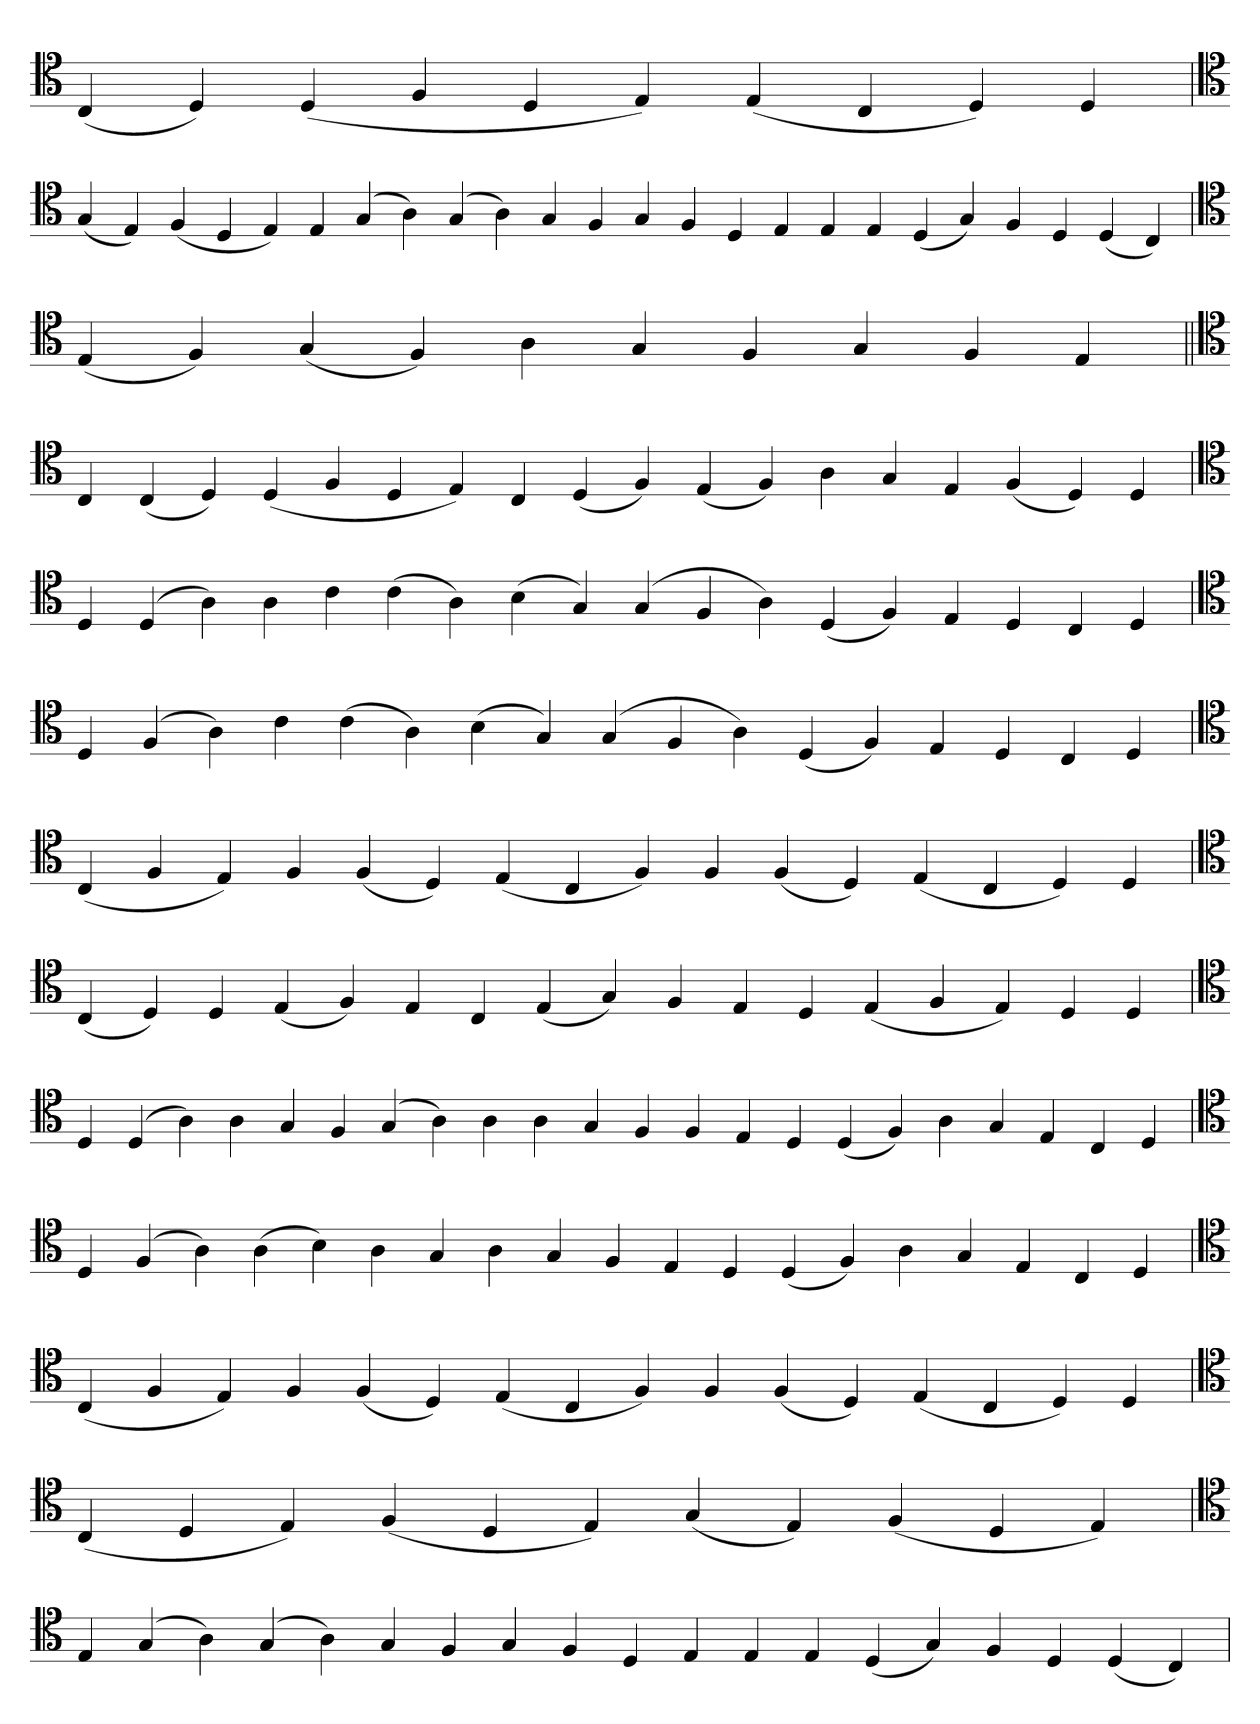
**kern
*part1
*staff1
*clefC4
=
(4C
4D)
(4D
4F
4D
4E)
(4E
4C
4D)
4D
=`
*clefC4
(4G
4E)
(4F
4D
4E)
4E
(4G
4A)
(4G
4A)
4G
4F
4G
4F
4D
4E
4E
4E
(4D
4G)
4F
4D
(4D
4C)
=`
*clefC4
(4E
4F)
(4G
4F)
4A
4G
4F
4G
4F
4E
=||
*clefC4
4C
(4C
4D)
(4D
4F
4D
4E)
4C
(4D
4F)
(4E
4F)
4A
4G
4E
(4F
4D)
4D
=`
*clefC4
4D
(4D
4A)
4A
4c
(4c
4A)
(4B
4G)
(4G
4F
4A)
(4D
4F)
4E
4D
4C
4D
='
*clefC4
4D
(4F
4A)
4c
(4c
4A)
(4B
4G)
(4G
4F
4A)
(4D
4F)
4E
4D
4C
4D
=`
*clefC4
(4C
4F
4E)
4F
(4F
4D)
(4E
4C
4F)
4F
(4F
4D)
(4E
4C
4D)
4D
=`
*clefC4
(4C
4D)
4D
(4E
4F)
4E
4C
(4E
4G)
4F
4E
4D
(4E
4F
4E)
4D
4D
=
*clefC4
4D
(4D
4A)
4A
4G
4F
(4G
4A)
4A
4A
4G
4F
4F
4E
4D
(4D
4F)
4A
4G
4E
4C
4D
='
*clefC4
4D
(4F
4A)
(4A
4B)
4A
4G
4A
4G
4F
4E
4D
(4D
4F)
4A
4G
4E
4C
4D
=`
*clefC4
(4C
4F
4E)
4F
(4F
4D)
(4E
4C
4F)
4F
(4F
4D)
(4E
4C
4D)
4D
=`
*clefC4
(4C
4D
4E)
(4F
4D
4E)
(4G
4E)
(4F
4D
4E)
=`
*clefC4
4E
(4G
4A)
(4G
4A)
4G
4F
4G
4F
4D
4E
4E
4E
(4D
4G)
4F
4D
(4D
4C)
=`
*-
